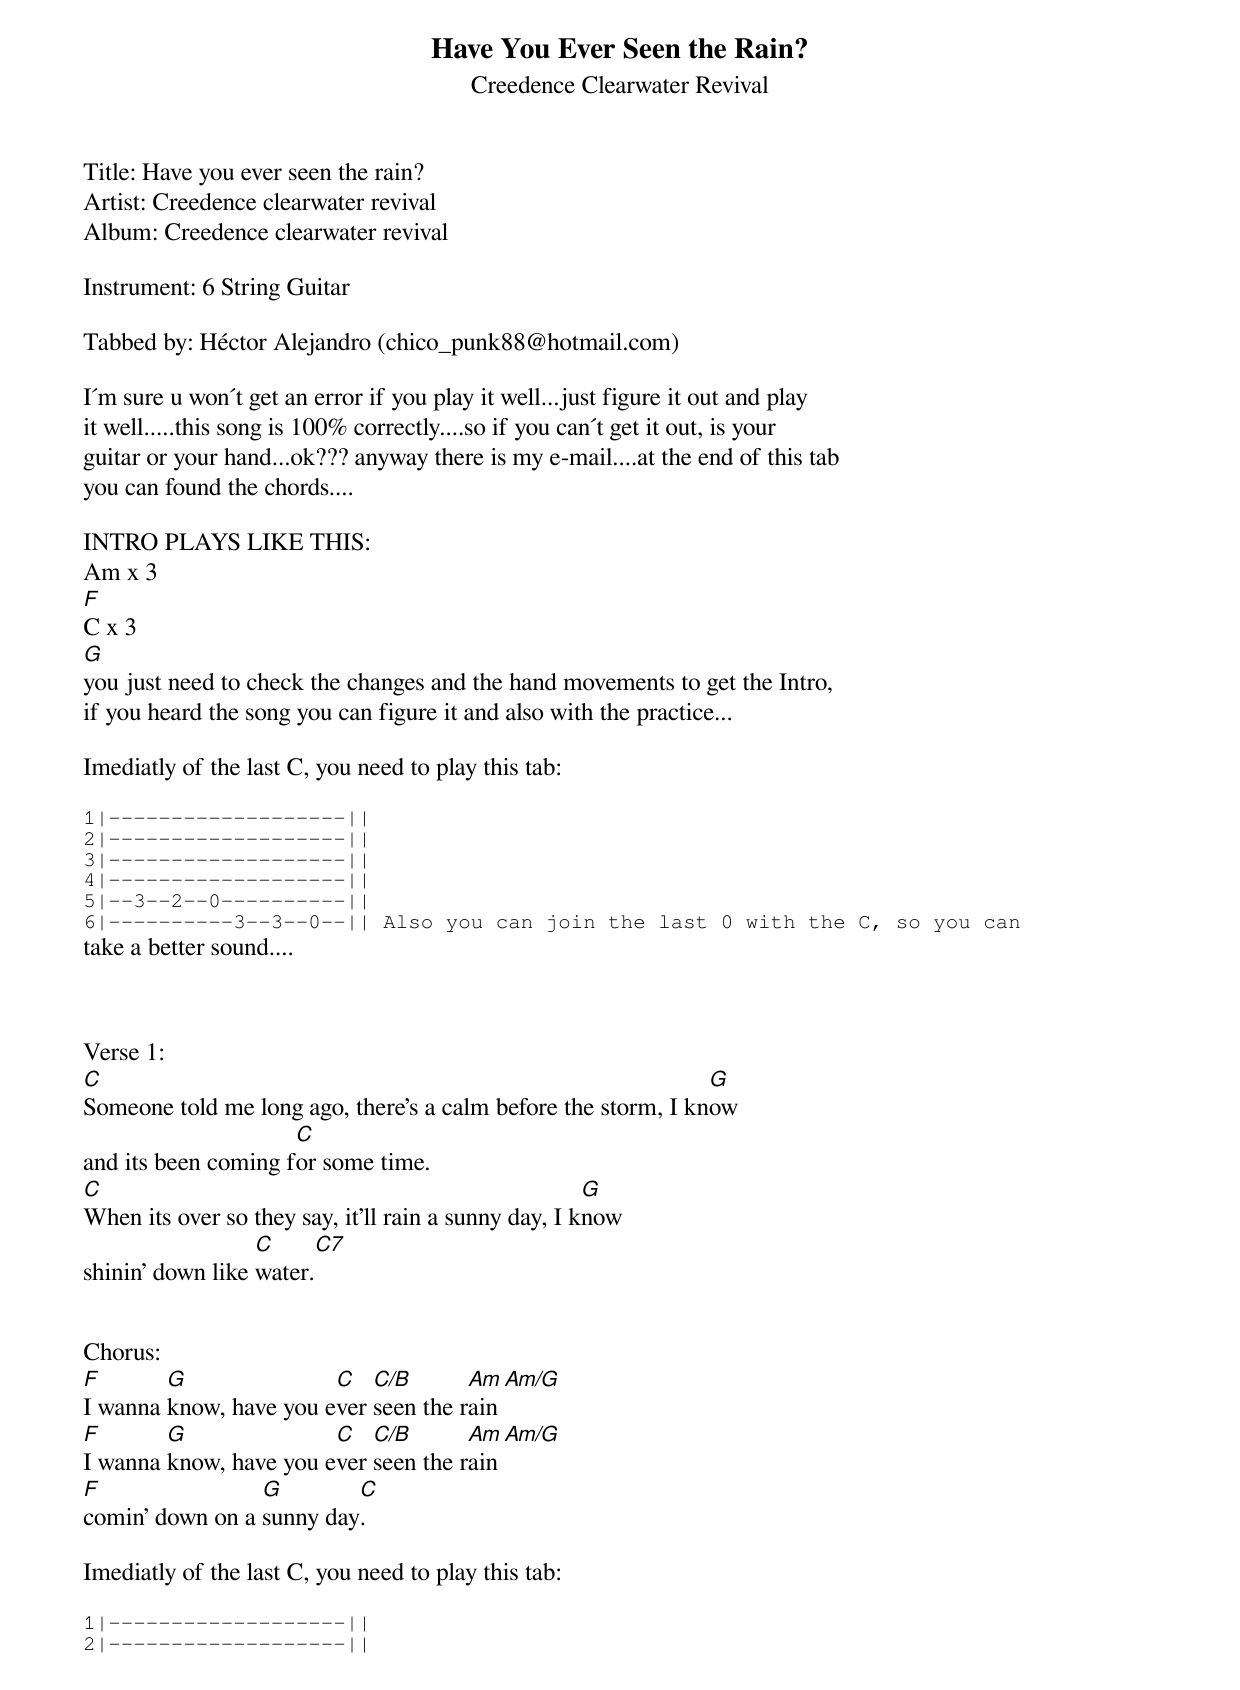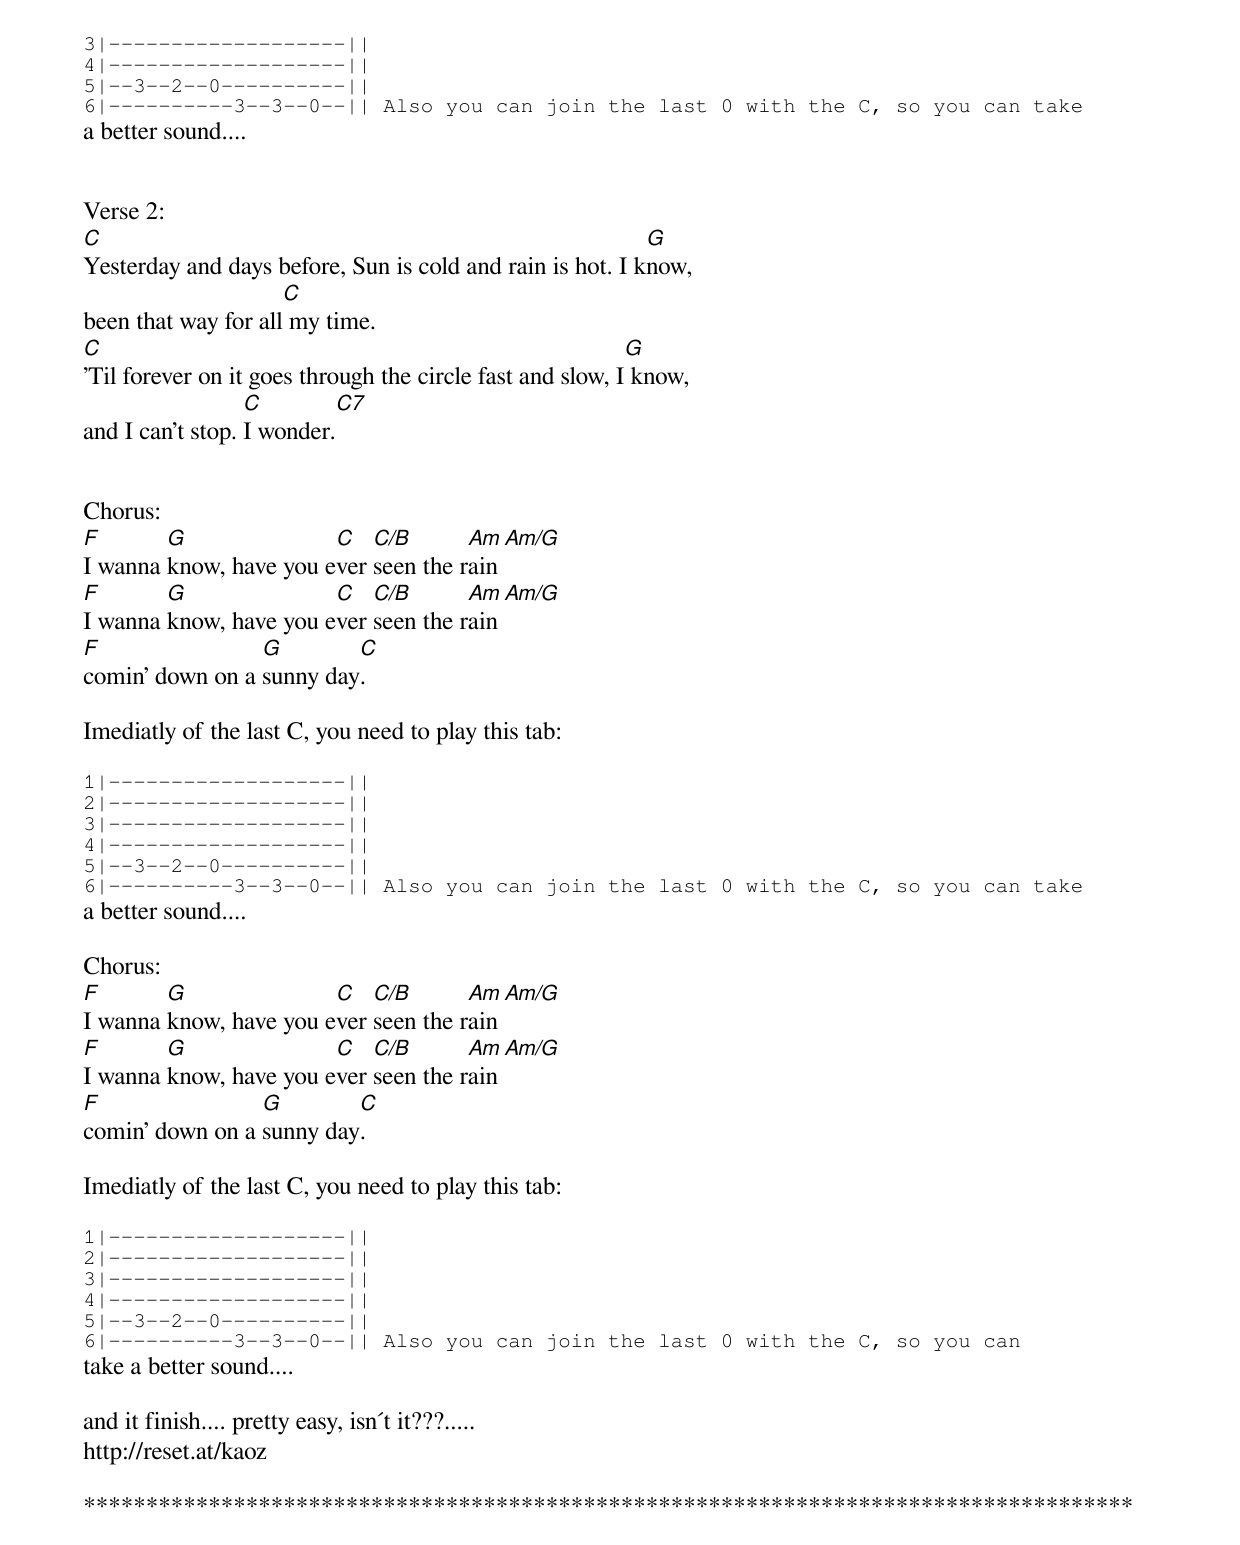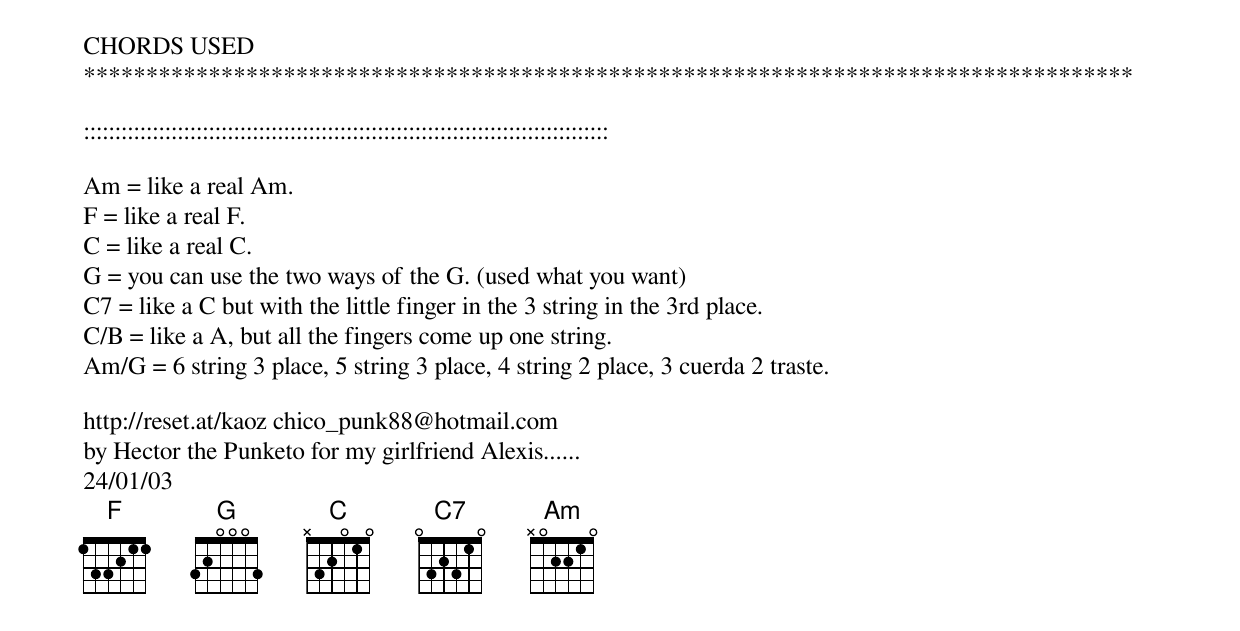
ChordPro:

{t:Have You Ever Seen the Rain?}
{st:Creedence Clearwater Revival}

Title: Have you ever seen the rain?
Artist: Creedence clearwater revival
Album: Creedence clearwater revival

Instrument: 6 String Guitar

Tabbed by: Héctor Alejandro (chico_punk88@hotmail.com)

I´m sure u won´t get an error if you play it well...just figure it out and play
it well.....this song is 100% correctly....so if you can´t get it out, is your
guitar or your hand...ok??? anyway there is my e-mail....at the end of this tab
you can found the chords....

INTRO PLAYS LIKE THIS:
Am x 3
[F]C x 3
[G]you just need to check the changes and the hand movements to get the Intro,
if you heard the song you can figure it and also with the practice...

Imediatly of the last C, you need to play this tab:

{sot}
1|-------------------||
2|-------------------||
3|-------------------||
4|-------------------||
5|--3--2--0----------||
6|----------3--3--0--|| Also you can join the last 0 with the C, so you can
{eot}
take a better sound....



Verse 1:
[C]Someone told me long ago, there's a calm before the storm, I kn[G]ow
and its been coming f[C]or some time.
[C]When its over so they say, it'll rain a sunny day, I k[G]now
shinin' down like [C]water.[C7]


Chorus:
[F]I wanna [G]know, have you e[C]ver [C/B]seen the r[Am]ain[Am/G]
[F]I wanna [G]know, have you e[C]ver [C/B]seen the r[Am]ain[Am/G]
[F]comin' down on a [G]sunny day[C].

Imediatly of the last C, you need to play this tab:

{sot}
1|-------------------||
2|-------------------||
3|-------------------||
4|-------------------||
5|--3--2--0----------||
6|----------3--3--0--|| Also you can join the last 0 with the C, so you can take
{eot}
a better sound....


Verse 2:
[C]Yesterday and days before, Sun is cold and rain is hot. I k[G]now,
been that way for all[C] my time.
[C]'Til forever on it goes through the circle fast and slow, I[G] know,
and I can't stop. [C]I wonder.[C7]


Chorus:
[F]I wanna [G]know, have you e[C]ver [C/B]seen the r[Am]ain[Am/G]
[F]I wanna [G]know, have you e[C]ver [C/B]seen the r[Am]ain[Am/G]
[F]comin' down on a [G]sunny day[C].

Imediatly of the last C, you need to play this tab:

{sot}
1|-------------------||
2|-------------------||
3|-------------------||
4|-------------------||
5|--3--2--0----------||
6|----------3--3--0--|| Also you can join the last 0 with the C, so you can take
{eot}
a better sound....

Chorus:
[F]I wanna [G]know, have you e[C]ver [C/B]seen the r[Am]ain[Am/G]
[F]I wanna [G]know, have you e[C]ver [C/B]seen the r[Am]ain[Am/G]
[F]comin' down on a [G]sunny day[C].

Imediatly of the last C, you need to play this tab:

{sot}
1|-------------------||
2|-------------------||
3|-------------------||
4|-------------------||
5|--3--2--0----------||
6|----------3--3--0--|| Also you can join the last 0 with the C, so you can
{eot}
take a better sound....

and it finish.... pretty easy, isn´t it???.....
http://reset.at/kaoz

************************************************************************************
CHORDS USED
************************************************************************************

::::::::::::::::::::::::::::::::::::::::::::::::::::::::::::::::::::::::::::::::::::

Am = like a real Am.
F = like a real F.
C = like a real C.
G = you can use the two ways of the G. (used what you want)
C7 = like a C but with the little finger in the 3 string in the 3rd place.
C/B = like a A, but all the fingers come up one string.
Am/G = 6 string 3 place, 5 string 3 place, 4 string 2 place, 3 cuerda 2 traste.

http://reset.at/kaoz chico_punk88@hotmail.com
by Hector the Punketo for my girlfriend Alexis......
24/01/03
